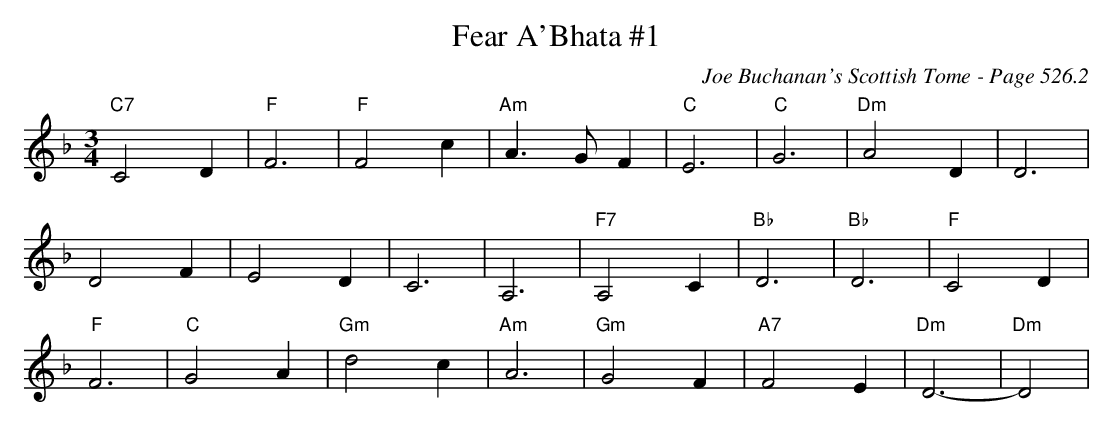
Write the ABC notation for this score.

X:1
T:Fear A'Bhata #1
C:Joe Buchanan's Scottish Tome - Page 526.2
L:1/4
M:3/4
K:F
"C7" C2 D | "F"F3 | "F"F2 c | "Am"A> G F | "C"E3 | "C"G3 | "Dm"A2 D | D3 |
D2 F | E2 D | C3 | A,3 | "F7"A,2 C | "Bb"D3 | "Bb"D3 | "F"C2 D |
"F" F3 | "C"G2 A | "Gm"d2 c | "Am"A3 | "Gm"G2 F | "A7"F2 E | "Dm"D3- | "Dm"D2 |
